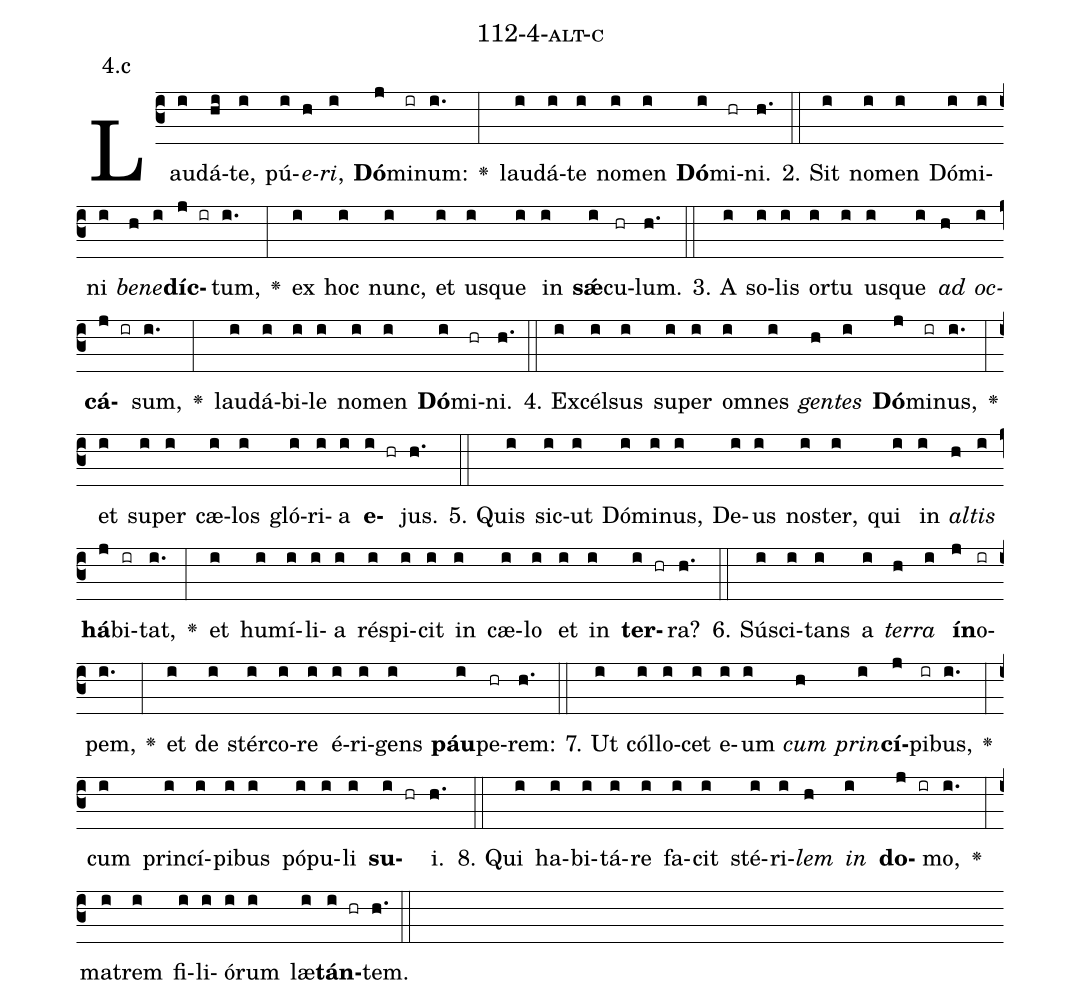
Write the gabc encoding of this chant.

name: 112-4-alt-c;
annotation: 4.c;
%%
(c3)Lau(i)dá(hi)te,(i) pú(i)<i>e</i>(h)<i>ri</i>,(i) <b>Dó</b>(j)mi(ir)num:(i.) <v>\greheightstar</v>(:) lau(i)dá(i)te(i) no(i)men(i) <b>Dó</b>(i)mi(hr)ni.(h.) (::)
2. Sit(i) no(i)men(i) Dó(i)mi(i)ni(i) <i>be</i>(h)<i>ne</i>(i)<b>díc</b>(j ir)tum,(i.) <v>\greheightstar</v>(:) ex(i) hoc(i) nunc,(i) et(i) us(i)que(i) in(i) <b>sǽ</b>(i)cu(hr)lum.(h.) (::)
3. A(i) so(i)lis(i) or(i)tu(i) us(i)que(i) <i>ad</i>(h) <i>oc</i>(i)<b>cá</b>(j ir)sum,(i.) <v>\greheightstar</v>(:) lau(i)dá(i)bi(i)le(i) no(i)men(i) <b>Dó</b>(i)mi(hr)ni.(h.) (::)
4. Ex(i)cél(i)sus(i) su(i)per(i) om(i)nes(i) <i>gen</i>(h)<i>tes</i>(i) <b>Dó</b>(j)mi(ir)nus,(i.) <v>\greheightstar</v>(:) et(i) su(i)per(i) cæ(i)los(i) gló(i)ri(i)a(i) <b>e</b>(i hr)jus.(h.) (::)
5. Quis(i) sic(i)ut(i) Dó(i)mi(i)nus,(i) De(i)us(i) nos(i)ter,(i) qui(i) in(i) <i>al</i>(h)<i>tis</i>(i) <b>há</b>(j)bi(ir)tat,(i.) <v>\greheightstar</v>(:) et(i) hu(i)mí(i)li(i)a(i) ré(i)spi(i)cit(i) in(i) cæ(i)lo(i) et(i) in(i) <b>ter</b>(i hr)ra?(h.) (::)
6. Sú(i)sci(i)tans(i) a(i) <i>ter</i>(h)<i>ra</i>(i) <b>ín</b>(j)o(ir)pem,(i.) <v>\greheightstar</v>(:) et(i) de(i) stér(i)co(i)re(i) é(i)ri(i)gens(i) <b>páu</b>(i)pe(hr)rem:(h.) (::)
7. Ut(i) cól(i)lo(i)cet(i) e(i)um(i) <i>cum</i>(h) <i>prin</i>(i)<b>cí</b>(j)pi(ir)bus,(i.) <v>\greheightstar</v>(:) cum(i) prin(i)cí(i)pi(i)bus(i) pó(i)pu(i)li(i) <b>su</b>(i hr)i.(h.) (::)
8. Qui(i) ha(i)bi(i)tá(i)re(i) fa(i)cit(i) sté(i)ri(i)<i>lem</i>(h) <i>in</i>(i) <b>do</b>(j ir)mo,(i.) <v>\greheightstar</v>(:) ma(i)trem(i) fi(i)li(i)ó(i)rum(i) læ(i)<b>tán</b>(i hr)tem.(h.) (::)
